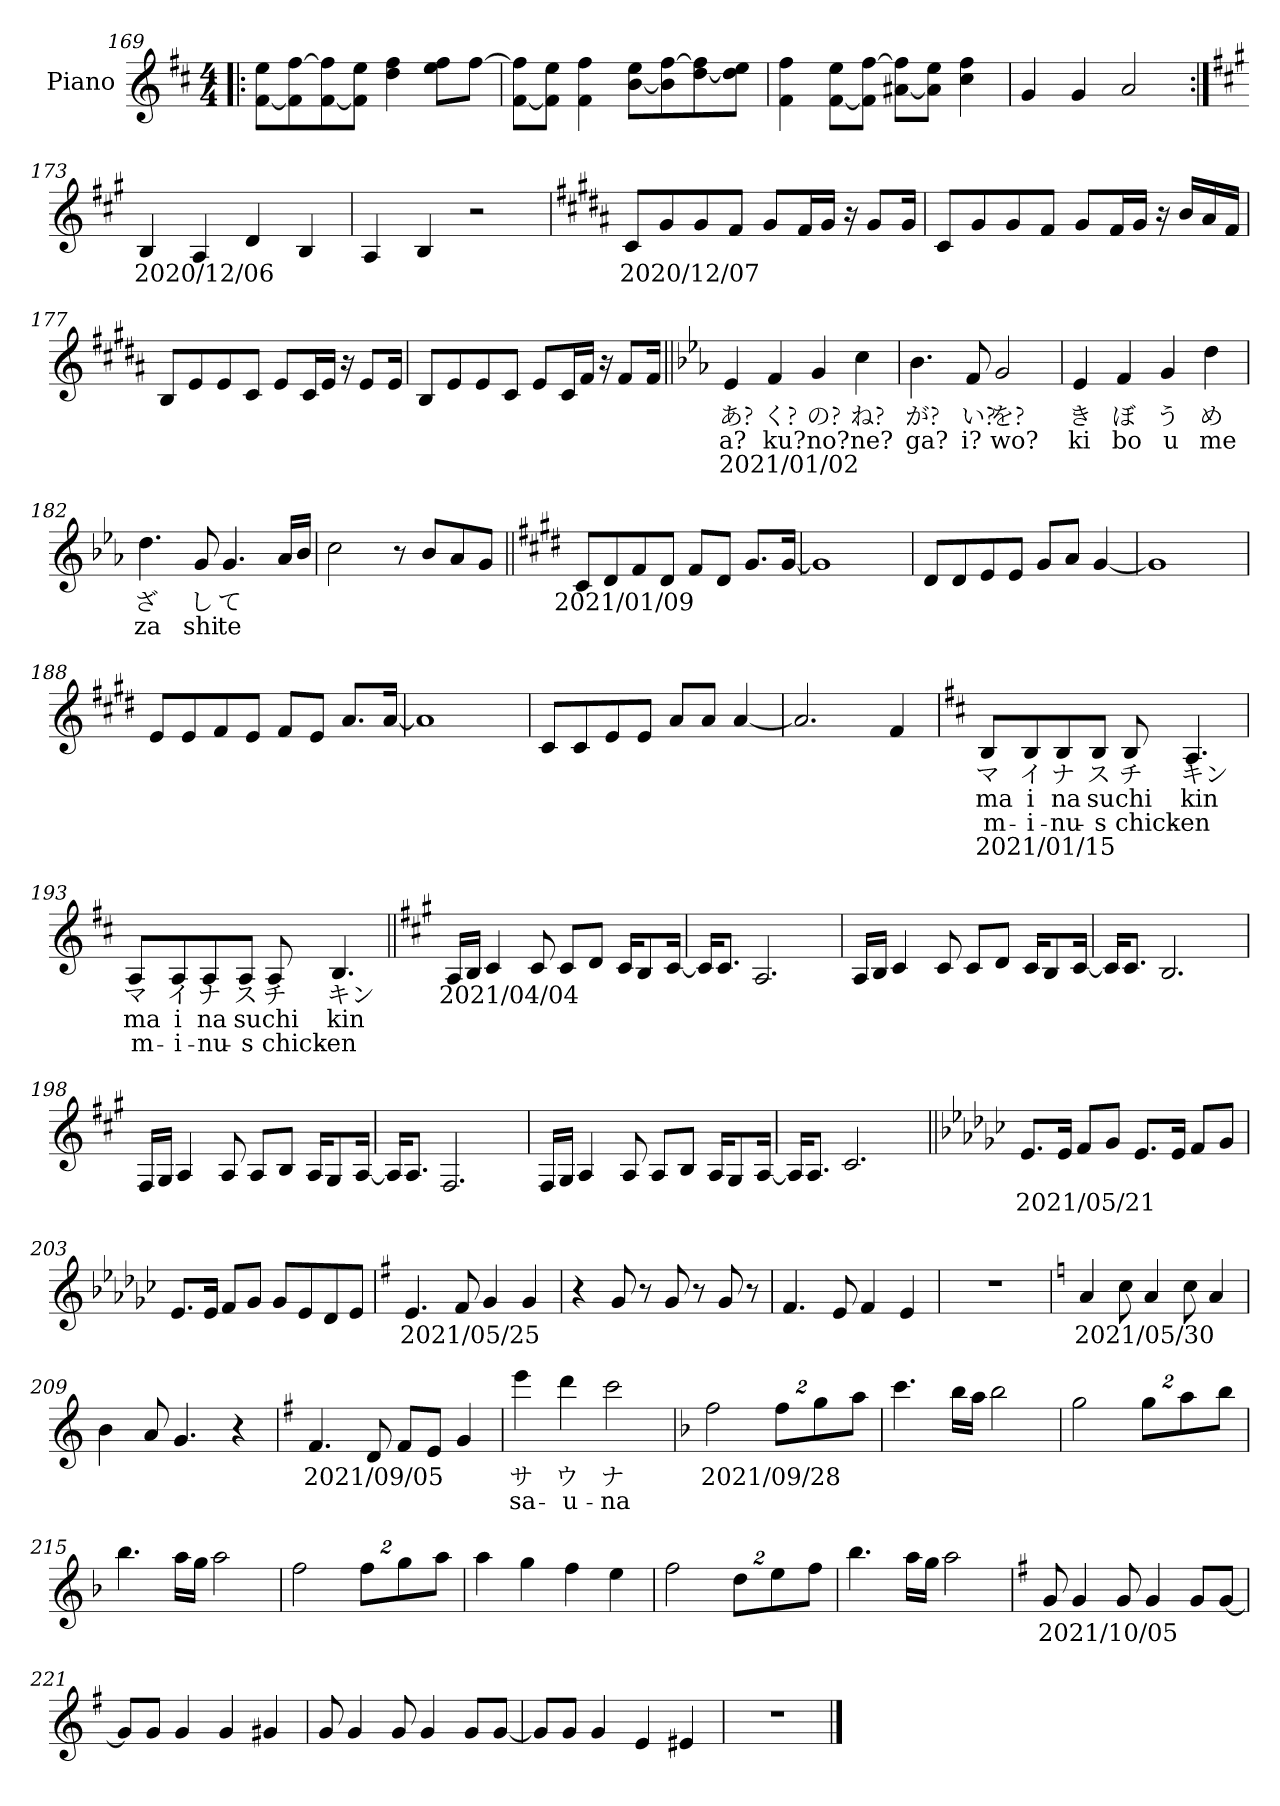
**kern	**text	**text	**text	**text
*part1	*part1	*part1	*part1	*part1
*staff1	*staff1	*staff1	*staff1	*staff1
*I"Piano	*	*	*	*
*I'Pno.	*	*	*	*
*clefG2	*	*	*	*
*k[f#c#]	*	*	*	*
*M4/4	*	*	*	*
=169!|:	=169!|:	=169!|:	=169!|:	=169!|:
[8f#\ 8ee\L	.	.	.	.
8f#\] [8ff#\	.	.	.	.
[8f#\ 8ff#\]	.	.	.	.
8f#\] 8ee\J	.	.	.	.
4dd\ 4ff#\	.	.	.	.
8ee\ 8ff#\L	.	.	.	.
[8ff#\J	.	.	.	.
=170	=170	=170	=170	=170
[8f#\ 8ff#\]L	.	.	.	.
8f#\] 8ee\J	.	.	.	.
4f#\ 4ff#\	.	.	.	.
[8b\ 8ee\L	.	.	.	.
8b\] [8ff#\	.	.	.	.
[8dd\ 8ff#\]	.	.	.	.
8dd\] 8ee\J	.	.	.	.
!!LO:LB:g=z
=171	=171	=171	=171	=171
4f#\ 4ff#\	.	.	.	.
[8f#\ 8ee\L	.	.	.	.
8f#\] [8ff#\J	.	.	.	.
[8a#X\ 8ff#\]L	.	.	.	.
8a#\] 8ee\J	.	.	.	.
4cc#\ 4ff#\	.	.	.	.
=172	=172	=172	=172	=172
4g/	.	.	.	.
4g/	.	.	.	.
2a/	.	.	.	.
=173:|!	=173:|!	=173:|!	=173:|!	=173:|!
*k[f#c#g#]	*	*	*	*
*MM180	*	*	*	*
!	!LO:LY:b	!	!	!
4B/	2020/12/06	.	.	.
4A/	.	.	.	.
4d/	.	.	.	.
4B/	.	.	.	.
=174	=174	=174	=174	=174
4A/	.	.	.	.
4B/	.	.	.	.
2r	.	.	.	.
=175	=175	=175	=175	=175
*k[f#c#g#d#a#]	*	*	*	*
*MM120	*	*	*	*
!	!LO:LY:b	!	!	!
8c#/L	2020/12/07	.	.	.
8g#/	.	.	.	.
8g#/	.	.	.	.
8f#/J	.	.	.	.
8g#/L	.	.	.	.
16f#/L	.	.	.	.
16g#/JJ	.	.	.	.
16r	.	.	.	.
8g#/L	.	.	.	.
16g#/Jk	.	.	.	.
!!LO:LB:g=z
=176	=176	=176	=176	=176
8c#/L	.	.	.	.
8g#/	.	.	.	.
8g#/	.	.	.	.
8f#/J	.	.	.	.
8g#/L	.	.	.	.
16f#/L	.	.	.	.
16g#/JJ	.	.	.	.
16r	.	.	.	.
16b/LL	.	.	.	.
16a#/	.	.	.	.
16f#/JJ	.	.	.	.
=177	=177	=177	=177	=177
8B/L	.	.	.	.
8e/	.	.	.	.
8e/	.	.	.	.
8c#/J	.	.	.	.
8e/L	.	.	.	.
16c#/L	.	.	.	.
16e/JJ	.	.	.	.
16r	.	.	.	.
8e/L	.	.	.	.
16e/Jk	.	.	.	.
=178	=178	=178	=178	=178
8B/L	.	.	.	.
8e/	.	.	.	.
8e/	.	.	.	.
8c#/J	.	.	.	.
8e/L	.	.	.	.
16c#/L	.	.	.	.
16f#/JJ	.	.	.	.
16r	.	.	.	.
8f#/L	.	.	.	.
16f#/Jk	.	.	.	.
!!LO:LB:g=z
=179||	=179||	=179||	=179||	=179||
*k[b-e-a-]	*	*	*	*
!	!LO:LY:b	!LO:LY:b	!LO:LY:b	!
4e-/	あ?	a?	2021/01/02	.
!	!LO:LY:b	!LO:LY:b	!	!
4f/	く?	ku?	.	.
!	!LO:LY:b	!LO:LY:b	!	!
4g/	の?	no?	.	.
!	!LO:LY:b	!LO:LY:b	!	!
4cc\	ね?	ne?	.	.
=180	=180	=180	=180	=180
!	!LO:LY:b	!LO:LY:b	!	!
4.b-\	が?	ga?	.	.
!	!LO:LY:b	!LO:LY:b	!	!
8f/	い?	i?	.	.
!	!LO:LY:b	!LO:LY:b	!	!
2g/	を?	wo?	.	.
=181	=181	=181	=181	=181
!	!LO:LY:b	!LO:LY:b	!	!
4e-/	き	ki	.	.
!	!LO:LY:b	!LO:LY:b	!	!
4f/	ぼ	bo	.	.
!	!LO:LY:b	!LO:LY:b	!	!
4g/	う	u	.	.
!	!LO:LY:b	!LO:LY:b	!	!
4dd\	め	me	.	.
=182	=182	=182	=182	=182
!	!LO:LY:b	!LO:LY:b	!	!
4.dd\	ざ	za	.	.
!	!LO:LY:b	!LO:LY:b	!	!
8g/	し	shi	.	.
!	!LO:LY:b	!LO:LY:b	!	!
4.g/	て	te	.	.
16a-/LL	.	.	.	.
16b-/JJ	.	.	.	.
=183	=183	=183	=183	=183
2cc\	.	.	.	.
8r	.	.	.	.
8b-/L	.	.	.	.
8a-/	.	.	.	.
8g/J	.	.	.	.
!!LO:LB:g=z
=184||	=184||	=184||	=184||	=184||
*k[f#c#g#d#]	*	*	*	*
*MM100	*	*	*	*
!	!LO:LY:b	!	!	!
8c#/L	2021/01/09	.	.	.
8d#/	.	.	.	.
8f#/	.	.	.	.
8d#/J	.	.	.	.
8f#/L	.	.	.	.
8d#/J	.	.	.	.
8.g#/L	.	.	.	.
[16g#/Jk	.	.	.	.
=185	=185	=185	=185	=185
1g#]	.	.	.	.
=186	=186	=186	=186	=186
8d#/L	.	.	.	.
8d#/	.	.	.	.
8e/	.	.	.	.
8e/J	.	.	.	.
8g#/L	.	.	.	.
8a/J	.	.	.	.
[4g#/	.	.	.	.
=187	=187	=187	=187	=187
1g#]	.	.	.	.
=188	=188	=188	=188	=188
8e/L	.	.	.	.
8e/	.	.	.	.
8f#/	.	.	.	.
8e/J	.	.	.	.
8f#/L	.	.	.	.
8e/J	.	.	.	.
8.a/L	.	.	.	.
[16a/Jk	.	.	.	.
=189	=189	=189	=189	=189
1a]	.	.	.	.
=190	=190	=190	=190	=190
8c#/L	.	.	.	.
8c#/	.	.	.	.
8e/	.	.	.	.
8e/J	.	.	.	.
8a/L	.	.	.	.
8a/J	.	.	.	.
[4a/	.	.	.	.
!!LO:LB:g=z
=191	=191	=191	=191	=191
2.a/]	.	.	.	.
4f#/	.	.	.	.
=192	=192	=192	=192	=192
*k[f#c#]	*	*	*	*
*MM200	*	*	*	*
!	!LO:LY:b	!LO:LY:b	!LO:LY:b	!LO:LY:b
8B/L	マ	ma	m-	2021/01/15
!	!LO:LY:b	!LO:LY:b	!LO:LY:b	!
8B/	イ	i	i-	.
!	!LO:LY:b	!LO:LY:b	!LO:LY:b	!
8B/	ナ	na	-nu-	.
!	!LO:LY:b	!LO:LY:b	!LO:LY:b	!
8B/J	ス	su	-s	.
!	!LO:LY:b	!LO:LY:b	!LO:LY:b	!
8B/	チ	chi	chick-	.
!	!LO:LY:b	!LO:LY:b	!LO:LY:b	!
4.A/	キン	kin	-en	.
=193	=193	=193	=193	=193
!	!LO:LY:b	!LO:LY:b	!LO:LY:b	!
8A/L	マ	ma	m-	.
!	!LO:LY:b	!LO:LY:b	!LO:LY:b	!
8A/	イ	i	-i-	.
!	!LO:LY:b	!LO:LY:b	!LO:LY:b	!
8A/	ナ	na	-nu-	.
!	!LO:LY:b	!LO:LY:b	!LO:LY:b	!
8A/J	ス	su	-s	.
!	!LO:LY:b	!LO:LY:b	!LO:LY:b	!
8A/	チ	chi	chick-	.
!	!LO:LY:b	!LO:LY:b	!LO:LY:b	!
4.B/	キン	kin	-en	.
!!LO:LB:g=z
=194||	=194||	=194||	=194||	=194||
*k[f#c#g#]	*	*	*	*
*MM130	*	*	*	*
!	!LO:LY:b	!	!	!
16A/LL	2021/04/04	.	.	.
16B/JJ	.	.	.	.
4c#/	.	.	.	.
8c#/	.	.	.	.
8c#/L	.	.	.	.
8d/J	.	.	.	.
16c#/KL	.	.	.	.
8B/	.	.	.	.
[16c#/Jk	.	.	.	.
=195	=195	=195	=195	=195
16c#/KL]	.	.	.	.
8.c#/J	.	.	.	.
2.A/	.	.	.	.
=196	=196	=196	=196	=196
16A/LL	.	.	.	.
16B/JJ	.	.	.	.
4c#/	.	.	.	.
8c#/	.	.	.	.
8c#/L	.	.	.	.
8d/J	.	.	.	.
16c#/KL	.	.	.	.
8B/	.	.	.	.
[16c#/Jk	.	.	.	.
=197	=197	=197	=197	=197
16c#/KL]	.	.	.	.
8.c#/J	.	.	.	.
2.B/	.	.	.	.
!!LO:LB:g=z
=198	=198	=198	=198	=198
16F#/LL	.	.	.	.
16G#/JJ	.	.	.	.
4A/	.	.	.	.
8A/	.	.	.	.
8A/L	.	.	.	.
8B/J	.	.	.	.
16A/KL	.	.	.	.
8G#/	.	.	.	.
[16A/Jk	.	.	.	.
=199	=199	=199	=199	=199
16A/KL]	.	.	.	.
8.A/J	.	.	.	.
2.F#/	.	.	.	.
=200	=200	=200	=200	=200
16F#/LL	.	.	.	.
16G#/JJ	.	.	.	.
4A/	.	.	.	.
8A/	.	.	.	.
8A/L	.	.	.	.
8B/J	.	.	.	.
16A/KL	.	.	.	.
8G#/	.	.	.	.
[16A/Jk	.	.	.	.
=201	=201	=201	=201	=201
16A/KL]	.	.	.	.
8.A/J	.	.	.	.
2.c#/	.	.	.	.
!!LO:LB:g=z
=202||	=202||	=202||	=202||	=202||
*k[b-e-a-d-g-c-]	*	*	*	*
*MM120	*	*	*	*
!	!LO:LY:b	!	!	!
8.e-/L	2021/05/21	.	.	.
16e-/Jk	.	.	.	.
8f/L	.	.	.	.
8g-/J	.	.	.	.
8.e-/L	.	.	.	.
16e-/Jk	.	.	.	.
8f/L	.	.	.	.
8g-/J	.	.	.	.
=203	=203	=203	=203	=203
8.e-/L	.	.	.	.
16e-/Jk	.	.	.	.
8f/L	.	.	.	.
8g-/J	.	.	.	.
8g-/L	.	.	.	.
8e-/	.	.	.	.
8d-/	.	.	.	.
8e-/J	.	.	.	.
=204	=204	=204	=204	=204
*k[f#]	*	*	*	*
*MM260	*	*	*	*
!	!LO:LY:b	!	!	!
4.e/	2021/05/25	.	.	.
8f#/	.	.	.	.
4g/	.	.	.	.
4g/	.	.	.	.
=205	=205	=205	=205	=205
4r	.	.	.	.
8g/	.	.	.	.
8r	.	.	.	.
8g/	.	.	.	.
8r	.	.	.	.
8g/	.	.	.	.
8r	.	.	.	.
=206	=206	=206	=206	=206
4.f#/	.	.	.	.
8e/	.	.	.	.
4f#/	.	.	.	.
4e/	.	.	.	.
!!LO:PB:g=z
=207	=207	=207	=207	=207
1r	.	.	.	.
=208	=208	=208	=208	=208
*k[]	*	*	*	*
*MM120	*	*	*	*
!	!LO:LY:b	!	!	!
4a/	2021/05/30	.	.	.
8cc\	.	.	.	.
4a/	.	.	.	.
8cc\	.	.	.	.
4a/	.	.	.	.
=209	=209	=209	=209	=209
4b\	.	.	.	.
8a/	.	.	.	.
4.g/	.	.	.	.
4r	.	.	.	.
=210	=210	=210	=210	=210
*k[f#]	*	*	*	*
*MM180	*	*	*	*
!	!LO:LY:b	!	!	!
4.f#/	2021/09/05	.	.	.
8d/	.	.	.	.
8f#/L	.	.	.	.
8e/J	.	.	.	.
4g/	.	.	.	.
=211	=211	=211	=211	=211
!	!LO:LY:b	!LO:LY:b	!	!
4eee\	サ	sa-	.	.
!	!LO:LY:b	!LO:LY:b	!	!
4ddd\	ウ	-u-	.	.
!	!LO:LY:b	!LO:LY:b	!	!
2ccc\	ナ	-na	.	.
=212	=212	=212	=212	=212
*k[b-]	*	*	*	*
*MM120	*	*	*	*
!	!LO:LY:b	!	!	!
2ff\	2021/09/28	.	.	.
*Xbrackettup	*	*	*	*
16%3ff\L	.	.	.	.
16%3gg\	.	.	.	.
8aa\J	.	.	.	.
=213	=213	=213	=213	=213
4.ccc\	.	.	.	.
16bb-\LL	.	.	.	.
16aa\JJ	.	.	.	.
2bb-\	.	.	.	.
!!LO:LB:g=z
=214	=214	=214	=214	=214
2gg\	.	.	.	.
16%3gg\L	.	.	.	.
16%3aa\	.	.	.	.
8bb-\J	.	.	.	.
=215	=215	=215	=215	=215
4.bb-\	.	.	.	.
16aa\LL	.	.	.	.
16gg\JJ	.	.	.	.
2aa\	.	.	.	.
=216	=216	=216	=216	=216
2ff\	.	.	.	.
16%3ff\L	.	.	.	.
16%3gg\	.	.	.	.
8aa\J	.	.	.	.
=217	=217	=217	=217	=217
4aa\	.	.	.	.
4gg\	.	.	.	.
4ff\	.	.	.	.
4ee\	.	.	.	.
=218	=218	=218	=218	=218
2ff\	.	.	.	.
16%3dd\L	.	.	.	.
16%3ee\	.	.	.	.
8ff\J	.	.	.	.
=219	=219	=219	=219	=219
4.bb-\	.	.	.	.
16aa\LL	.	.	.	.
16gg\JJ	.	.	.	.
2aa\	.	.	.	.
=220	=220	=220	=220	=220
*k[f#]	*	*	*	*
*MM120	*	*	*	*
!	!LO:LY:b	!	!	!
8g/	2021/10/05	.	.	.
4g/	.	.	.	.
8g/	.	.	.	.
4g/	.	.	.	.
8g/L	.	.	.	.
[8g/J	.	.	.	.
!!LO:LB:g=z
=221	=221	=221	=221	=221
8g/L]	.	.	.	.
8g/J	.	.	.	.
4g/	.	.	.	.
4g/	.	.	.	.
4g#X/	.	.	.	.
=222	=222	=222	=222	=222
8g/	.	.	.	.
4g/	.	.	.	.
8g/	.	.	.	.
4g/	.	.	.	.
8g/L	.	.	.	.
[8g/J	.	.	.	.
=223	=223	=223	=223	=223
8g/L]	.	.	.	.
8g/J	.	.	.	.
4g/	.	.	.	.
4e/	.	.	.	.
4e#X/	.	.	.	.
=224	=224	=224	=224	=224
1r	.	.	.	.
==	==	==	==	==
*-	*-	*-	*-	*-
